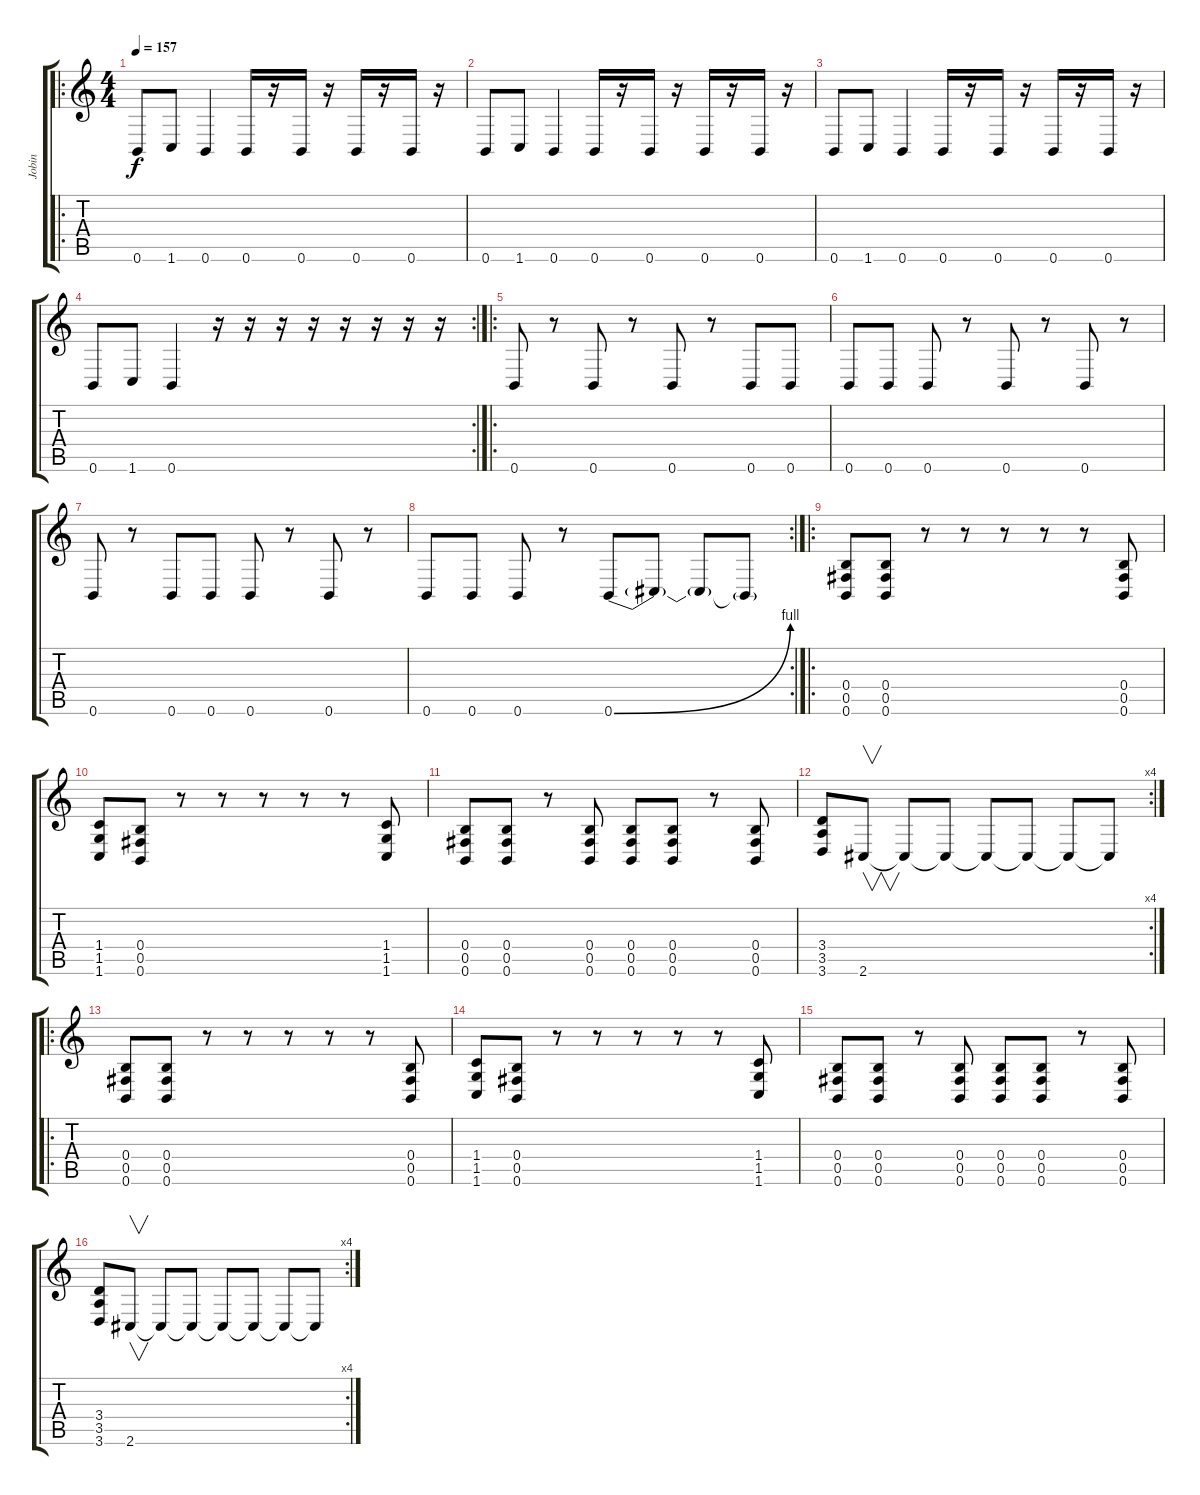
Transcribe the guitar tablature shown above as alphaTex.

\track ("Jobin" "Jobin") {instrument distortionguitar}
\staff {score tabs}
\tuning (Db4 Ab3 E3 B2 Gb2 B1) {hide}
\ro
\ts (4 4)
\tempo 157
\clef g2
\ks c
0.6.8{dy f} 1.6.8 0.6.4 0.6.16 r.16 0.6.16 r.16 0.6.16 r.16 0.6.16 r.16 |
0.6.8 1.6.8 0.6.4 0.6.16 r.16 0.6.16 r.16 0.6.16 r.16 0.6.16 r.16 |
0.6.8 1.6.8 0.6.4 0.6.16 r.16 0.6.16 r.16 0.6.16 r.16 0.6.16 r.16 |
\rc 2
0.6.8 1.6.8 0.6.4 r.16 r.16 r.16 r.16 r.16 r.16 r.16 r.16 |
\ro
0.6.8 r.8 0.6.8 r.8 0.6.8 r.8 0.6.8 0.6.8 |
0.6.8 0.6.8 0.6.8 r.8 0.6.8 r.8 0.6.8 r.8 |
0.6.8 r.8 0.6.8 0.6.8 0.6.8 r.8 0.6.8 r.8 |
\rc 2
0.6.8 0.6.8 0.6.8 r.8 0.6{be (bend 0 0 60 4)}.8 0.6{t}.8 0.6{t}.8 0.6{t}.8 |
\ro
(0.4 0.5 0.6).8 (0.4 0.5 0.6).8 r.8 r.8 r.8 r.8 r.8 (0.4 0.5 0.6).8 |
(1.4 1.5 1.6).8 (0.4 0.5 0.6).8 r.8 r.8 r.8 r.8 r.8 (1.4 1.5 1.6).8 |
(0.4 0.5 0.6).8 (0.4 0.5 0.6).8 r.8 (0.4 0.5 0.6).8 (0.4 0.5 0.6).8 (0.4 0.5 0.6).8 r.8 (0.4 0.5 0.6).8 |
\rc 4
(3.4 3.5 3.6).8 2.6.8{v} 2.6{t}.8 2.6{t}.8 2.6{t}.8 2.6{t}.8 2.6{t}.8 2.6{t}.8 |
\ro
(0.4 0.5 0.6).8 (0.4 0.5 0.6).8 r.8 r.8 r.8 r.8 r.8 (0.4 0.5 0.6).8 |
(1.4 1.5 1.6).8 (0.4 0.5 0.6).8 r.8 r.8 r.8 r.8 r.8 (1.4 1.5 1.6).8 |
(0.4 0.5 0.6).8 (0.4 0.5 0.6).8 r.8 (0.4 0.5 0.6).8 (0.4 0.5 0.6).8 (0.4 0.5 0.6).8 r.8 (0.4 0.5 0.6).8 |
\rc 4
(3.4 3.5 3.6).8 2.6.8{v} 2.6{t}.8 2.6{t}.8 2.6{t}.8 2.6{t}.8 2.6{t}.8 2.6{t}.8
